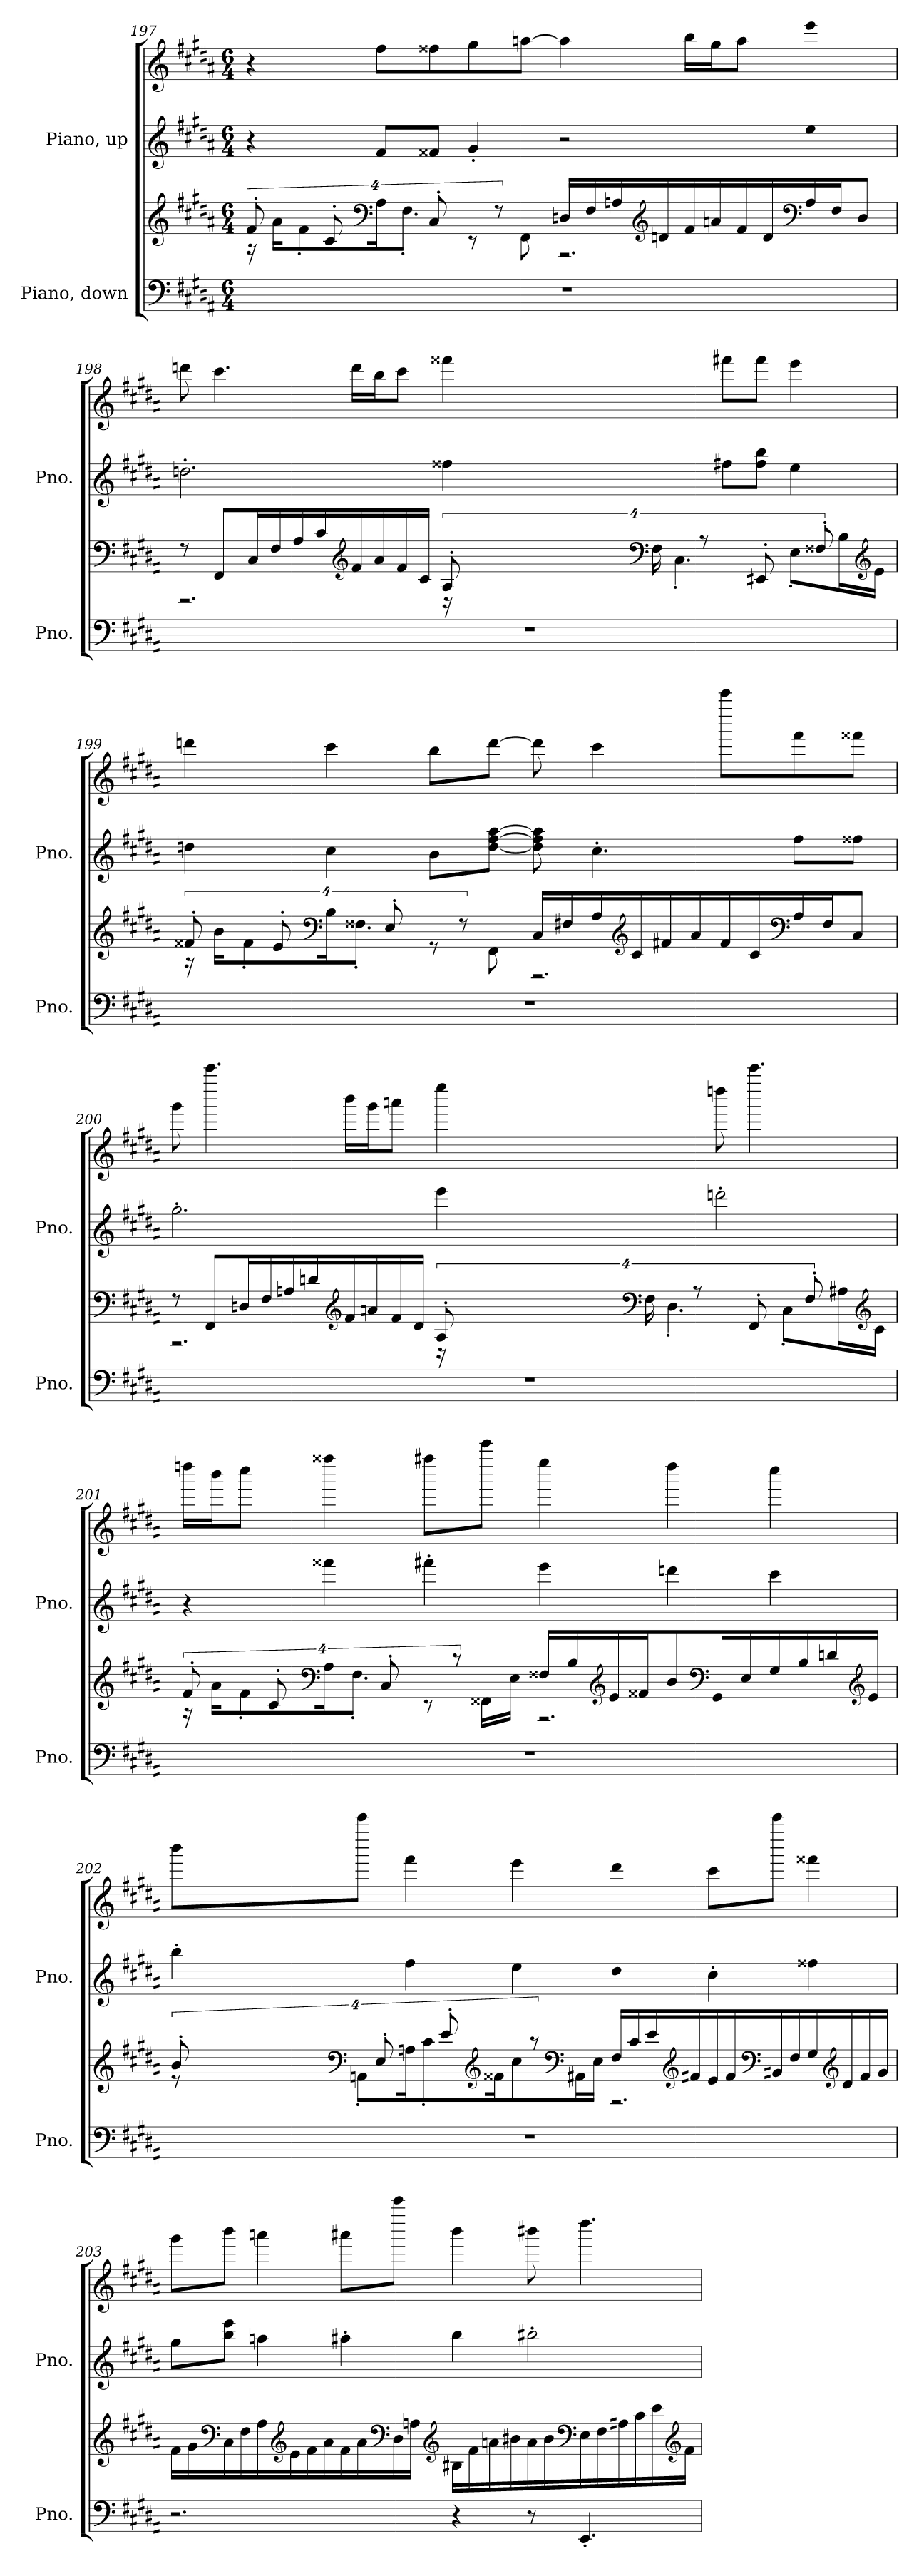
**kern	**kern	**kern	**kern
*part2	*part2	*part1	*part1
*staff4	*staff3	*staff2	*staff1
*I"Piano, down	*	*I"Piano, up	*
*I'Pno.	*	*I'Pno.	*
!!LO:PB:g=z
*clefF4	*clefG2	*clefG2	*clefG2
*k[f#c#g#d#a#]	*k[f#c#g#d#a#]	*k[f#c#g#d#a#]	*k[f#c#g#d#a#]
*M6/4	*M6/4	*M6/4	*M6/4
=197	=197	=197	=197
*	*^	*	*
1.r	16%3f#'/	16r	4r	4r
.	.	16a#\KL	.	.
.	.	8f#'\	.	.
.	16%3c#'/	.	.	.
*	*clefF4	*	*	*
.	.	16A#\K	8f#/L	8ff#\L
.	.	8.F#'\J	.	.
.	16%3C#'/	.	8f##X/J	8ff##X\
.	.	8r	4g#'/	8gg#\
.	16%3r	.	.	.
.	.	8FF#\	.	[8aan\J
.	16Dn/LL	2.r	2r	4aa\]
.	16F#/	.	.	.
.	16An/	.	.	.
*	*clefG2	*	*	*
.	16dn/	.	.	.
.	16f#/	.	.	16bb\LL
.	16an/	.	.	16gg#\J
.	16f#/	.	.	8aa\J
.	16d/	.	.	.
*	*clefF4	*	*	*
.	16A/	.	4ee\	4eee\
.	16F#/J	.	.	.
.	8D/J	.	.	.
!!LO:LB:g=z
=198	=198	=198	=198	=198
1.r	8r	2.r	2.ddn'\	8dddn\
.	8FF#/L	.	.	4.ccc#\
.	16C#/L	.	.	.
.	16F#/	.	.	.
.	16A#/	.	.	.
.	16c#/	.	.	.
*	*clefG2	*	*	*
.	16f#/	.	.	16ddd\LL
.	16a#/	.	.	16bb\J
.	16f#/	.	.	8ccc#\J
.	16c#/JJ	.	.	.
.	16%3A#'/	16r	4ff##X\	4fff##X\
*	*clefF4	*	*	*
.	.	16F#\	.	.
.	.	4.C#'\	.	.
.	16%3r	.	.	.
.	.	.	8ff#X\L	8fff#X\L
.	16%3EE#X'/	.	8ff#\ 8bb\J	8fff#\J
.	.	8E'\L	4ee\	4eee\
.	16%3F##X'/	.	.	.
.	.	16B\L	.	.
*	*clefG2	*	*	*
.	.	16e\JJ	.	.
!!LO:LB:g=z
=199	=199	=199	=199	=199
1.r	16%3f##X'/	16r	4ddn\	4dddn\
.	.	16b\KL	.	.
.	.	8f##'\	.	.
.	16%3e'/	.	.	.
*	*clefF4	*	*	*
.	.	16B\K	4cc#\	4ccc#\
.	.	8.F##X'\J	.	.
.	16%3E'/	.	.	.
.	.	8r	8b\L	8bb\L
.	16%3r	.	.	.
.	.	8FF#\	[8dd\ [8ff#\ [8aa#\J	[8ddd\J
.	16C#/LL	2.r	8dd\] 8ff#\] 8aa#\]	8ddd\]
.	16F#X/	.	.	.
.	16A#/	.	4.cc#'\	4ccc#\
*	*clefG2	*	*	*
.	16c#/	.	.	.
.	16f#X/	.	.	.
.	16a#/	.	.	.
.	16f#/	.	.	8ccccc#\L
.	16c#/	.	.	.
*	*clefF4	*	*	*
.	16A#/	.	8ff#\L	8fff#\
.	16F#/J	.	.	.
.	8C#/J	.	8ff##X\J	8fff##X\J
!!LO:PB:g=z
=200	=200	=200	=200	=200
1.r	8r	2.r	2.gg#'\	8ggg#\
.	8FF#/L	.	.	4.ccccc#\
.	16Dn/L	.	.	.
.	16F#/	.	.	.
.	16An/	.	.	.
.	16dn/	.	.	.
*	*clefG2	*	*	*
.	16f#/	.	.	16bbb\LL
.	16an/	.	.	16ggg#\J
.	16f#/	.	.	8aaan\J
.	16d/JJ	.	.	.
.	16%3A'/	16r	4eee\	4eeee\
*	*clefF4	*	*	*
.	.	16F#\	.	.
.	.	4.D'\	.	.
.	16%3r	.	.	.
.	.	.	2dddn'\	8ddddn\
.	16%3FF#'/	.	.	4.ccccc#\
.	.	8C#'\L	.	.
.	16%3F#'/	.	.	.
.	.	16A#X\L	.	.
*	*clefG2	*	*	*
.	.	16c#\JJ	.	.
!!LO:LB:g=z
=201	=201	=201	=201	=201
1.r	16%3f#'/	16r	4r	16ddddn\LL
.	.	16a#\KL	.	16bbb\J
.	.	8f#'\	.	8cccc#\J
.	16%3c#'/	.	.	.
*	*clefF4	*	*	*
.	.	16A#\K	4fff##X\	4ffff##X\
.	.	8.F#'\J	.	.
.	16%3C#'/	.	.	.
.	.	8r	4fff#X'\	8ffff#X\L
.	16%3r	.	.	.
.	.	16FF##X\LL	.	8ccccc#\J
.	.	16E\JJ	.	.
.	16F##X/LL	2.r	4eee\	4eeee\
.	16B/	.	.	.
*	*clefG2	*	*	*
.	16e/	.	.	.
.	16f##X/J	.	.	.
.	8b/	.	4dddn\	4dddd\
*	*clefF4	*	*	*
.	16GG#/L	.	.	.
.	16E/	.	.	.
.	16G#/	.	4ccc#\	4cccc#\
.	16B/	.	.	.
.	16dn/	.	.	.
*	*clefG2	*	*	*
.	16e/JJ	.	.	.
!!LO:LB:g=z
=202	=202	=202	=202	=202
1.r	16%3b'/	8r	4bb'\	8bbb\L
*	*clefF4	*	*	*
.	.	8AAn'\L	.	8ccccc#\J
.	16%3E'/	.	.	.
.	.	16An\K	4ff#\	4fff#\
.	.	8c#'\	.	.
.	16%3e'/	.	.	.
*	*clefG2	*	*	*
.	.	16f##X\K	.	.
.	.	8cc#\	4ee\	4eee\
.	16%3r	.	.	.
*	*clefF4	*	*	*
.	.	16AA#X\L	.	.
.	.	16E\JJ	.	.
.	16F#/LL	2.r	4dd#\	4ddd#\
.	16c#/	.	.	.
.	16e/	.	.	.
*	*clefG2	*	*	*
.	16f#X/	.	.	.
.	16e/	.	4cc#'\	8ccc#\L
.	16f#/	.	.	.
*	*clefF4	*	*	*
.	16BB#X/	.	.	8ccccc#\J
.	16F#/	.	.	.
.	16G#/	.	4ff##X\	4fff##X\
*	*clefG2	*	*	*
.	16d#/	.	.	.
.	16f#/	.	.	.
.	16g#/JJ	.	.	.
*	*v	*v	*	*
!!LO:PB:g=z
=203	=203	=203	=203
2.r	16f#\LL	8gg#\L	8ggg#\L
.	16g#\	.	.
*	*clefF4	*	*
.	16C#\	8bb\ 8eee\J	8bbb\J
.	16F#\	.	.
.	16A#\	4aan\	4aaan\
*	*clefG2	*	*
.	16e\	.	.
.	16f#\	.	.
.	16a#\	.	.
.	16f#\	4aa#X'\	8aaa#X\L
.	16a#\	.	.
*	*clefF4	*	*
.	16D#\	.	8ccccc#\J
.	16An\JJ	.	.
*	*clefG2	*	*
4r	16B#X\LL	4bb\	4bbb\
.	16f#\	.	.
.	16an\	.	.
.	16b#X\	.	.
8r	16a\	2bb#X'\	8bbb#X\
.	16b#\	.	.
*	*clefF4	*	*
4.EE'/	16E\	.	4.dddd#\
.	16F#\	.	.
.	16A#X\	.	.
.	16c#\	.	.
.	16e\	.	.
*	*clefG2	*	*
.	16f#\JJ	.	.
=	=	=	=
*-	*-	*-	*-
